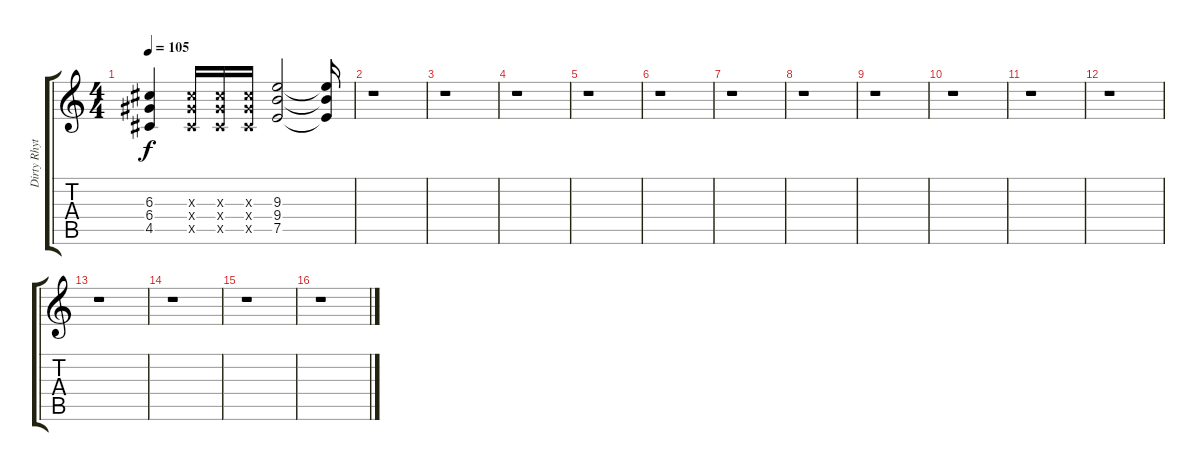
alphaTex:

\track ("Dirty Rhythm" "Dirty Rhyt") {instrument overdrivenguitar}
\staff {score tabs}
\tuning (E4 B3 G3 D3 A2 E2) {hide}
\ts (4 4)
\tempo 105
\clef g2
\ks c
(6.3 6.4 4.5).4{dy f} (6.3{x} 6.4{x} 4.5{x}).16 (6.3{x} 6.4{x} 4.5{x}).16 (6.3{x} 6.4{x} 4.5{x}).16 (9.3 9.4 7.5).2 (9.3{t} 9.4{t} 7.5{t}).16 |
r.1 |
r.1 |
r.1 |
r.1 |
r.1 |
r.1 |
r.1 |
r.1 |
r.1 |
r.1 |
r.1 |
r.1 |
r.1 |
r.1 |
r.1
